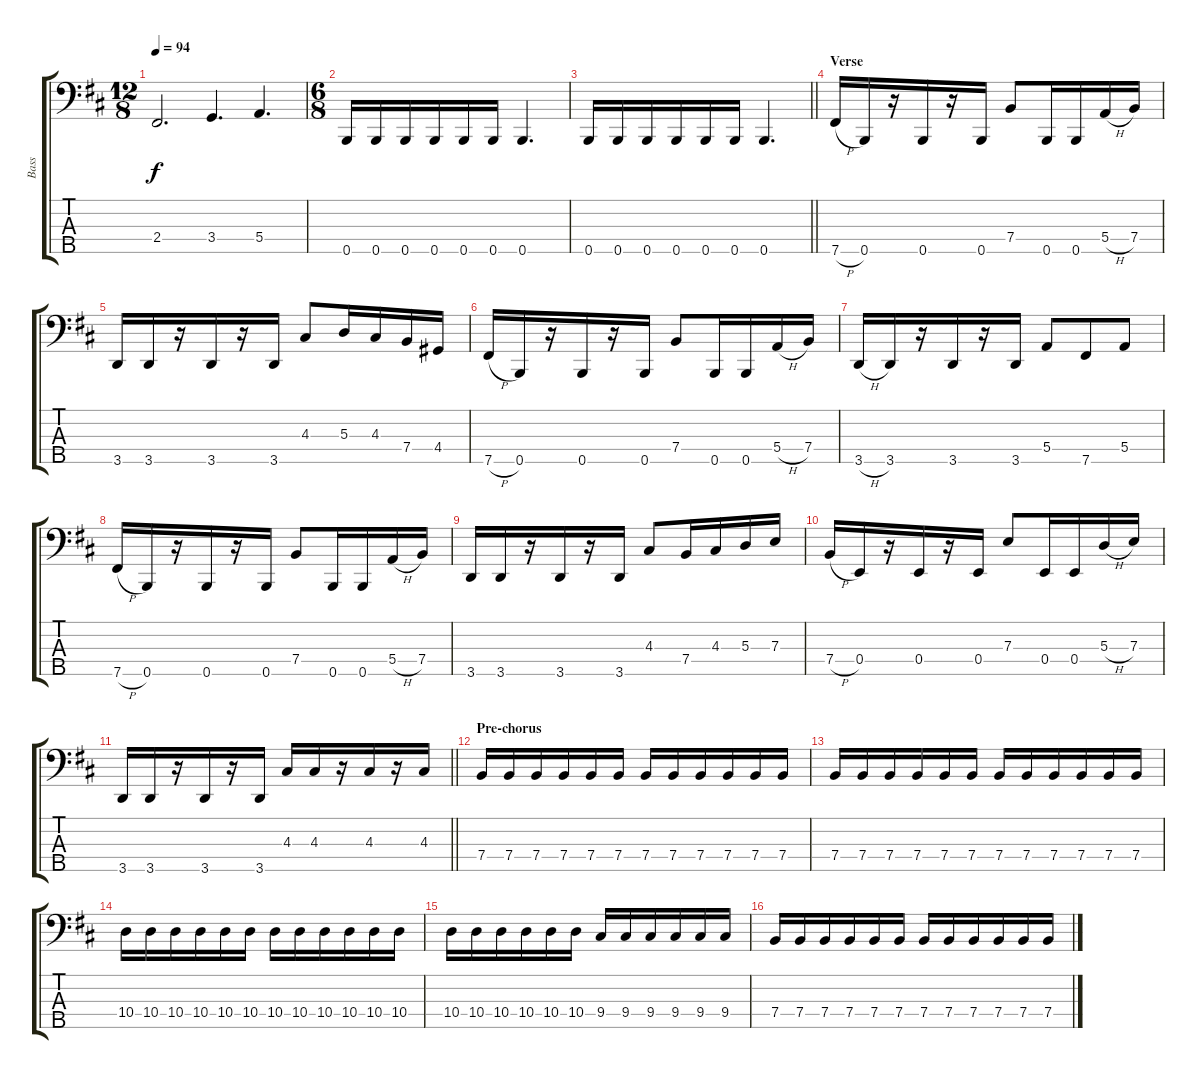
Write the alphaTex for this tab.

\track ("Bass" "Bass") {instrument electricbasspick}
\staff {score tabs}
\tuning (G2 D2 A1 E1 B0) {hide}
\ts (12 8)
\tempo 94
\clef f4
\ks bminor
2.4.2{d dy f} 3.4.4{d} 5.4.4{d} |
\ts (6 8)
0.5.16 0.5.16 0.5.16 0.5.16 0.5.16 0.5.16 0.5.4{d} |
\barLineRight lightlight
0.5.16 0.5.16 0.5.16 0.5.16 0.5.16 0.5.16 0.5.4{d} |
\section ("" "Verse")
7.5{h}.16 0.5.16 r.16 0.5.16 r.16 0.5.16 7.4.8 0.5.16 0.5.16 5.4{h}.16 7.4.16 |
3.5.16 3.5.16 r.16 3.5.16 r.16 3.5.16 4.3.8 5.3.16 4.3.16 7.4.16 4.4.16 |
7.5{h}.16 0.5.16 r.16 0.5.16 r.16 0.5.16 7.4.8 0.5.16 0.5.16 5.4{h}.16 7.4.16 |
3.5{h}.16 3.5.16 r.16 3.5.16 r.16 3.5.16 5.4.8 7.5.8 5.4.8 |
7.5{h}.16 0.5.16 r.16 0.5.16 r.16 0.5.16 7.4.8 0.5.16 0.5.16 5.4{h}.16 7.4.16 |
3.5.16 3.5.16 r.16 3.5.16 r.16 3.5.16 4.3.8 7.4.16 4.3.16 5.3.16 7.3.16 |
7.4{h}.16 0.4.16 r.16 0.4.16 r.16 0.4.16 7.3.8 0.4.16 0.4.16 5.3{h}.16 7.3.16 |
\barLineRight lightlight
3.5.16 3.5.16 r.16 3.5.16 r.16 3.5.16 4.3.16 4.3.16 r.16 4.3.16 r.16 4.3.16 |
\section ("" "Pre-chorus")
7.4.16 7.4.16 7.4.16 7.4.16 7.4.16 7.4.16 7.4.16 7.4.16 7.4.16 7.4.16 7.4.16 7.4.16 |
7.4.16 7.4.16 7.4.16 7.4.16 7.4.16 7.4.16 7.4.16 7.4.16 7.4.16 7.4.16 7.4.16 7.4.16 |
10.4.16 10.4.16 10.4.16 10.4.16 10.4.16 10.4.16 10.4.16 10.4.16 10.4.16 10.4.16 10.4.16 10.4.16 |
10.4.16 10.4.16 10.4.16 10.4.16 10.4.16 10.4.16 9.4.16 9.4.16 9.4.16 9.4.16 9.4.16 9.4.16 |
7.4.16 7.4.16 7.4.16 7.4.16 7.4.16 7.4.16 7.4.16 7.4.16 7.4.16 7.4.16 7.4.16 7.4.16
